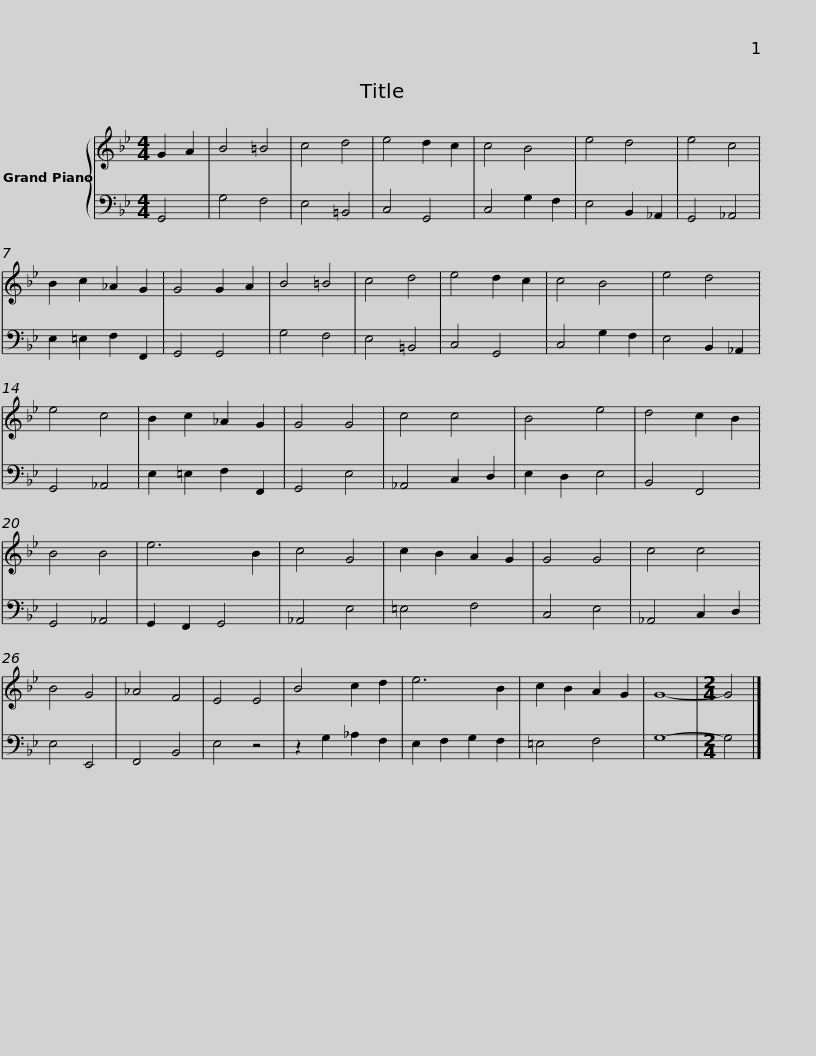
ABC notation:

X:1
%%score { 1 | 2 }
L:1/8
M:4/4
I:linebreak $
K:Bb
V:1 treble
V:2 bass
V:1
 G2 A2 | B4 =B4 | c4 d4 | e4 d2 c2 | c4 B4 | %5
 e4 d4 | e4 c4 | B2 c2 _A2 G2 | G4 G2 A2 | B4 =B4 | %10
 c4 d4 |$ e4 d2 c2 | c4 B4 | e4 d4 | e4 c4 | %15
 B2 c2 _A2 G2 | G4 G4 | c4 c4 | B4 e4 | d4 c2 B2 | %20
 B4 B4 | e6 B2 |$ c4 G4 | c2 B2 A2 G2 | G4 G4 | %25
 c4 c4 | B4 G4 | _A4 F4 | E4 E4 | B4 c2 d2 | %30
 e6 B2 | c2 B2 A2 G2 | G8- |[M:2/4] G4 |] %34
V:2
 G,,4 | G,4 F,4 | E,4 =B,,4 | C,4 G,,4 | C,4 G,2 F,2 | %5
 E,4 B,,2 _A,,2 | G,,4 _A,,4 | E,2 =E,2 F,2 F,,2 | G,,4 G,,4 | G,4 F,4 | %10
 E,4 =B,,4 |$ C,4 G,,4 | C,4 G,2 F,2 | E,4 B,,2 _A,,2 | G,,4 _A,,4 | %15
 E,2 =E,2 F,2 F,,2 | G,,4 E,4 | _A,,4 C,2 D,2 | E,2 D,2 E,4 | B,,4 F,,4 | %20
 G,,4 _A,,4 | G,,2 F,,2 G,,4 |$ _A,,4 E,4 | =E,4 F,4 | C,4 E,4 | %25
 _A,,4 C,2 D,2 | E,4 E,,4 | F,,4 B,,4 | E,4 z4 | z2 G,2 _A,2 F,2 | %30
 E,2 F,2 G,2 F,2 | =E,4 F,4 | G,8- |[M:2/4] G,4 |] %34
